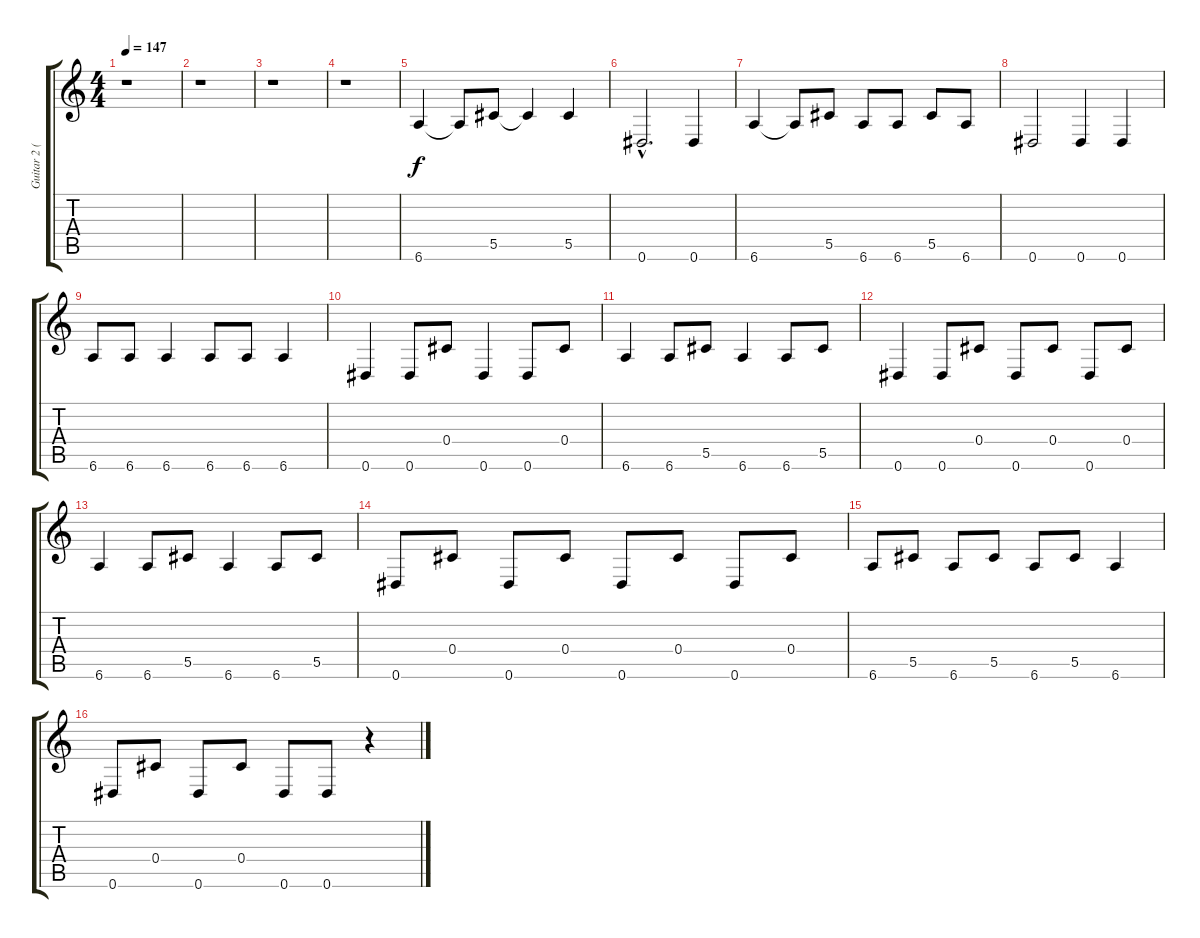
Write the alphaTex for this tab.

\track ("Guitar 2 (Clean)" "Guitar 2 (") {instrument electricguitarclean}
\staff {score tabs}
\tuning (Eb4 Bb3 Gb3 Db3 Ab2 Eb2) {hide}
\ts (4 4)
\tempo 147
\clef g2
\ks c
r.1{dy f} |
r.1 |
r.1 |
r.1 |
6.6.4 6.6{t}.8 5.5.8 5.5{t}.4 5.5.4 |
0.6{hac}.2{d} 0.6.4 |
6.6.4 6.6{t}.8 5.5.8 6.6.8 6.6.8 5.5.8 6.6.8 |
0.6.2 0.6.4 0.6.4 |
6.6.8 6.6.8 6.6.4 6.6.8 6.6.8 6.6.4 |
0.6.4 0.6.8 0.4.8 0.6.4 0.6.8 0.4.8 |
6.6.4 6.6.8 5.5.8 6.6.4 6.6.8 5.5.8 |
0.6.4 0.6.8 0.4.8 0.6.8 0.4.8 0.6.8 0.4.8 |
6.6.4 6.6.8 5.5.8 6.6.4 6.6.8 5.5.8 |
0.6.8 0.4.8 0.6.8 0.4.8 0.6.8 0.4.8 0.6.8 0.4.8 |
6.6.8 5.5.8 6.6.8 5.5.8 6.6.8 5.5.8 6.6.4 |
0.6.8 0.4.8 0.6.8 0.4.8 0.6.8 0.6.8 r.4
